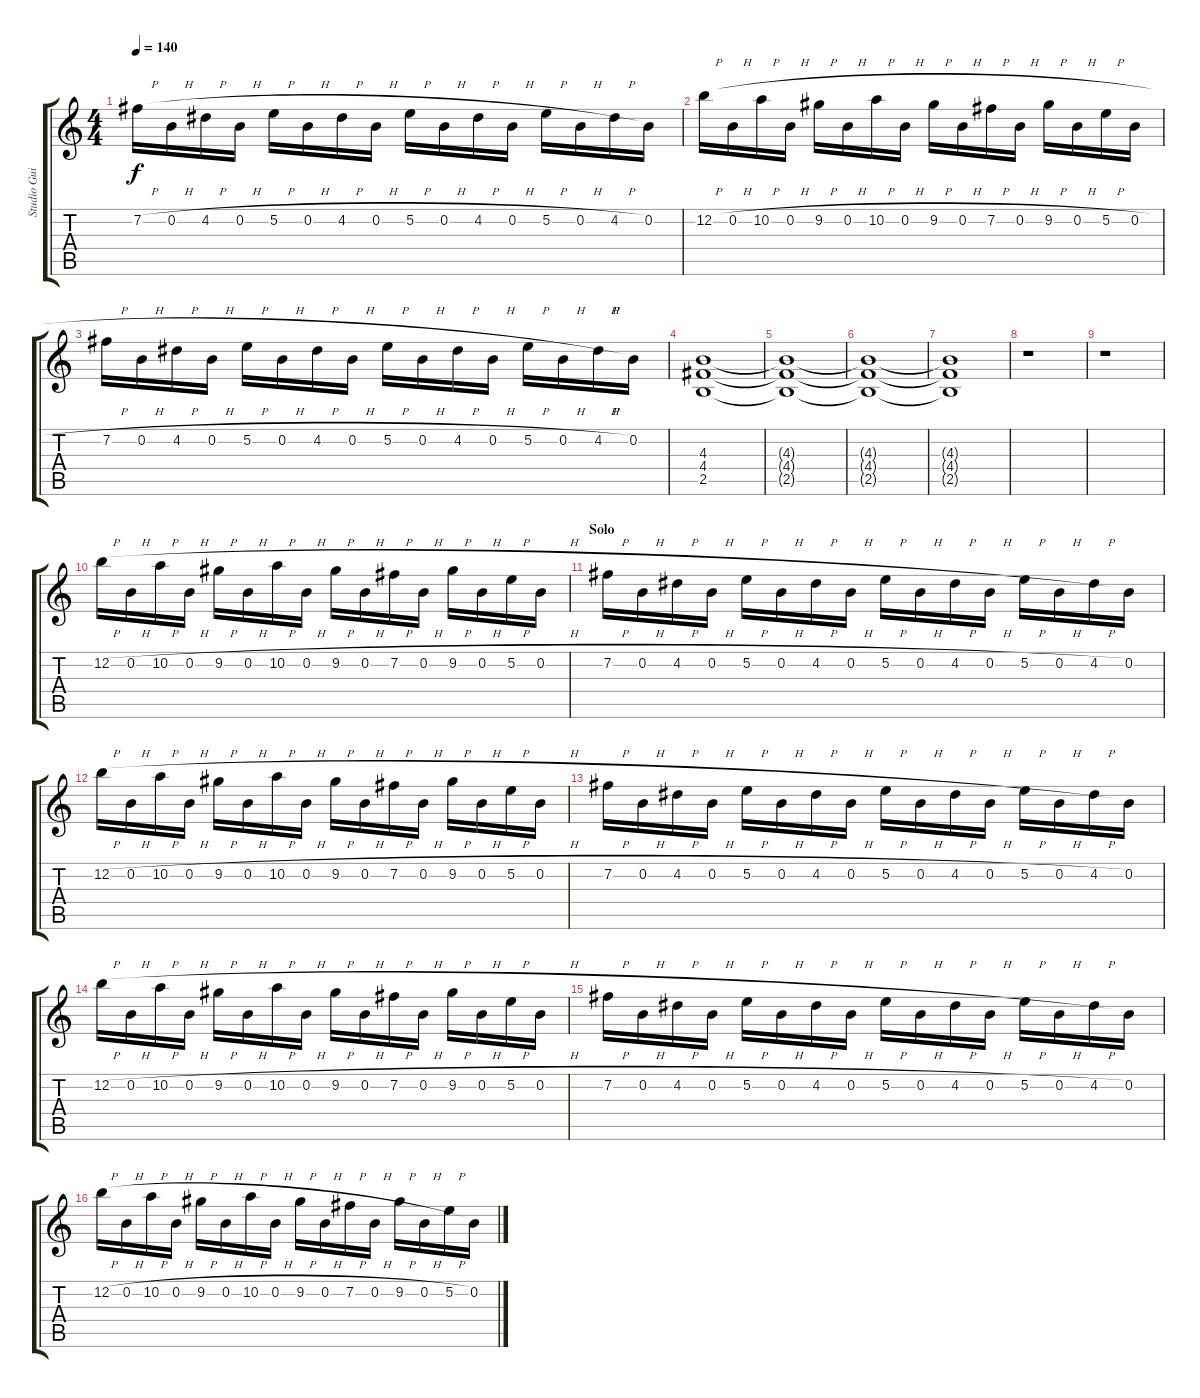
\track ("Studio Guitar" "Studio Gui") {instrument distortionguitar}
\staff {score tabs}
\tuning (E4 B3 G3 D3 A2 E2) {hide}
\ts (4 4)
\tempo 140
\clef g2
\ks c
7.2{h}.16{dy f} 0.2{h}.16 4.2{h}.16 0.2{h}.16 5.2{h}.16 0.2{h}.16 4.2{h}.16 0.2{h}.16 5.2{h}.16 0.2{h}.16 4.2{h}.16 0.2{h}.16 5.2{h}.16 0.2{h}.16 4.2{h}.16 0.2.16 |
12.2{h}.16 0.2{h}.16 10.2{h}.16 0.2{h}.16 9.2{h}.16 0.2{h}.16 10.2{h}.16 0.2{h}.16 9.2{h}.16 0.2{h}.16 7.2{h}.16 0.2{h}.16 9.2{h}.16 0.2{h}.16 5.2{h}.16 0.2{h}.16 |
7.2{h}.16 0.2{h}.16 4.2{h}.16 0.2{h}.16 5.2{h}.16 0.2{h}.16 4.2{h}.16 0.2{h}.16 5.2{h}.16 0.2{h}.16 4.2{h}.16 0.2{h}.16 5.2{h}.16 0.2{h}.16 4.2{h}.16 0.2.16 |
(4.3 4.4 2.5).1 |
(4.3{t} 4.4{t} 2.5{t}).1 |
(4.3{t} 4.4{t} 2.5{t}).1 |
(4.3{t} 4.4{t} 2.5{t}).1 |
r.1 |
r.1 |
12.2{h}.16 0.2{h}.16 10.2{h}.16 0.2{h}.16 9.2{h}.16 0.2{h}.16 10.2{h}.16 0.2{h}.16 9.2{h}.16 0.2{h}.16 7.2{h}.16 0.2{h}.16 9.2{h}.16 0.2{h}.16 5.2{h}.16 0.2{h}.16 |
\section ("" "Solo")
7.2{h}.16 0.2{h}.16 4.2{h}.16 0.2{h}.16 5.2{h}.16 0.2{h}.16 4.2{h}.16 0.2{h}.16 5.2{h}.16 0.2{h}.16 4.2{h}.16 0.2{h}.16 5.2{h}.16 0.2{h}.16 4.2{h}.16 0.2.16 |
12.2{h}.16 0.2{h}.16 10.2{h}.16 0.2{h}.16 9.2{h}.16 0.2{h}.16 10.2{h}.16 0.2{h}.16 9.2{h}.16 0.2{h}.16 7.2{h}.16 0.2{h}.16 9.2{h}.16 0.2{h}.16 5.2{h}.16 0.2{h}.16 |
7.2{h}.16 0.2{h}.16 4.2{h}.16 0.2{h}.16 5.2{h}.16 0.2{h}.16 4.2{h}.16 0.2{h}.16 5.2{h}.16 0.2{h}.16 4.2{h}.16 0.2{h}.16 5.2{h}.16 0.2{h}.16 4.2{h}.16 0.2.16 |
12.2{h}.16 0.2{h}.16 10.2{h}.16 0.2{h}.16 9.2{h}.16 0.2{h}.16 10.2{h}.16 0.2{h}.16 9.2{h}.16 0.2{h}.16 7.2{h}.16 0.2{h}.16 9.2{h}.16 0.2{h}.16 5.2{h}.16 0.2{h}.16 |
7.2{h}.16 0.2{h}.16 4.2{h}.16 0.2{h}.16 5.2{h}.16 0.2{h}.16 4.2{h}.16 0.2{h}.16 5.2{h}.16 0.2{h}.16 4.2{h}.16 0.2{h}.16 5.2{h}.16 0.2{h}.16 4.2{h}.16 0.2.16 |
12.2{h}.16 0.2{h}.16 10.2{h}.16 0.2{h}.16 9.2{h}.16 0.2{h}.16 10.2{h}.16 0.2{h}.16 9.2{h}.16 0.2{h}.16 7.2{h}.16 0.2{h}.16 9.2{h}.16 0.2{h}.16 5.2{h}.16 0.2{h}.16
